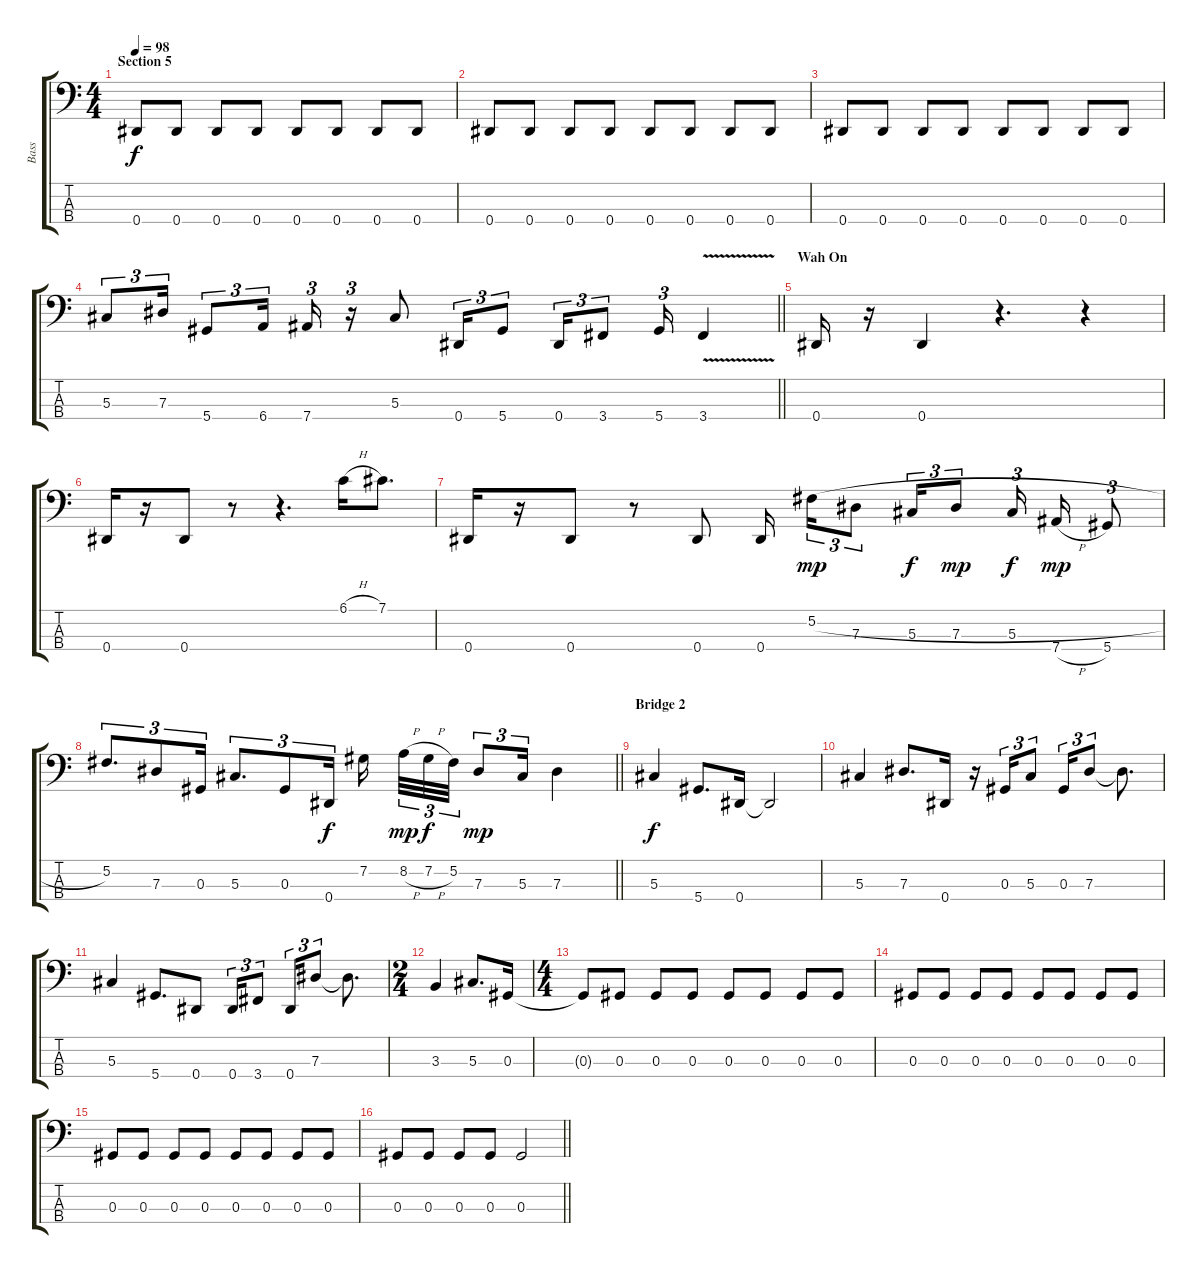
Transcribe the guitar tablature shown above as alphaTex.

\track ("Bass" "Bass") {instrument electricbassfinger}
\staff {score tabs}
\tuning (Gb2 Db2 Ab1 Eb1) {hide}
\ts (4 4)
\section ("" "Section 5")
\tempo 98
\clef f4
\ks c
0.4.8{dy f} 0.4.8 0.4.8 0.4.8 0.4.8 0.4.8 0.4.8 0.4.8 |
0.4.8 0.4.8 0.4.8 0.4.8 0.4.8 0.4.8 0.4.8 0.4.8 |
0.4.8 0.4.8 0.4.8 0.4.8 0.4.8 0.4.8 0.4.8 0.4.8 |
\barLineRight lightlight
5.3.8{tu (3 2)} 7.3.16{tu (3 2)} 5.4.8{tu (3 2)} 6.4.16{tu (3 2)} 7.4.16{tu (3 2)} r.16{tu (3 2)} 5.3.8 0.4.16{tu (3 2)} 5.4.8{tu (3 2)} 0.4.16{tu (3 2)} 3.4.8{tu (3 2)} 5.4.16{tu (3 2)} 3.4{v}.4 |
\section ("" "Wah On")
0.4.16 r.16 0.4.4 r.4{d} r.4 |
0.4.16 r.16 0.4.8 r.8 r.4{d} 6.1{h}.16 7.1.8{d} |
0.4.16 r.16 0.4.8 r.8 0.4.8 0.4.16{beam splitsecondary} 5.2{h}.16{tu (3 2) dy mp} 7.3.8{tu (3 2)} 5.3.16{tu (3 2) dy f} 7.3.8{tu (3 2) dy mp} 5.3.16{tu (3 2) dy f beam splitsecondary} 7.4{h}.16{dy mp} 5.4.8{tu (3 2)} |
\barLineRight lightlight
5.2.8{d tu (3 2)} 7.3.8{tu (3 2)} 0.3.16{tu (3 2)} 5.3.8{d tu (3 2)} 0.3.8{tu (3 2)} 0.4.16{tu (3 2) dy f} 7.2.16{beam splitsecondary} 8.2{h}.32{tu (3 2) dy mp} 7.2{h}.32{tu (3 2) dy f} 5.2.32{tu (3 2)} 7.3.8{tu (3 2) dy mp} 5.3.16{tu (3 2)} 7.3.4 |
\section ("" "Bridge 2")
5.3.4{dy f} 5.4.8{d} 0.4.16 0.4{t}.2 |
5.3.4 7.3.8{d} 0.4.16 r.16 0.3.16{tu (3 2)} 5.3.8{tu (3 2)} 0.3.16{tu (3 2)} 7.3.8{tu (3 2)} 7.3{t}.8{d} |
5.3.4 5.4.8{d} 0.4.8 0.4.16{tu (3 2)} 3.4.8{tu (3 2)} 0.4.16{tu (3 2)} 7.3.8{tu (3 2)} 7.3{t}.8{d} |
\ts (2 4)
3.3.4 5.3.8{d} 0.3.16 |
\ts (4 4)
0.3{t}.8 0.3.8 0.3.8 0.3.8 0.3.8 0.3.8 0.3.8 0.3.8 |
0.3.8 0.3.8 0.3.8 0.3.8 0.3.8 0.3.8 0.3.8 0.3.8 |
0.3.8 0.3.8 0.3.8 0.3.8 0.3.8 0.3.8 0.3.8 0.3.8 |
\barLineRight lightlight
0.3.8 0.3.8 0.3.8 0.3.8 0.3.2
